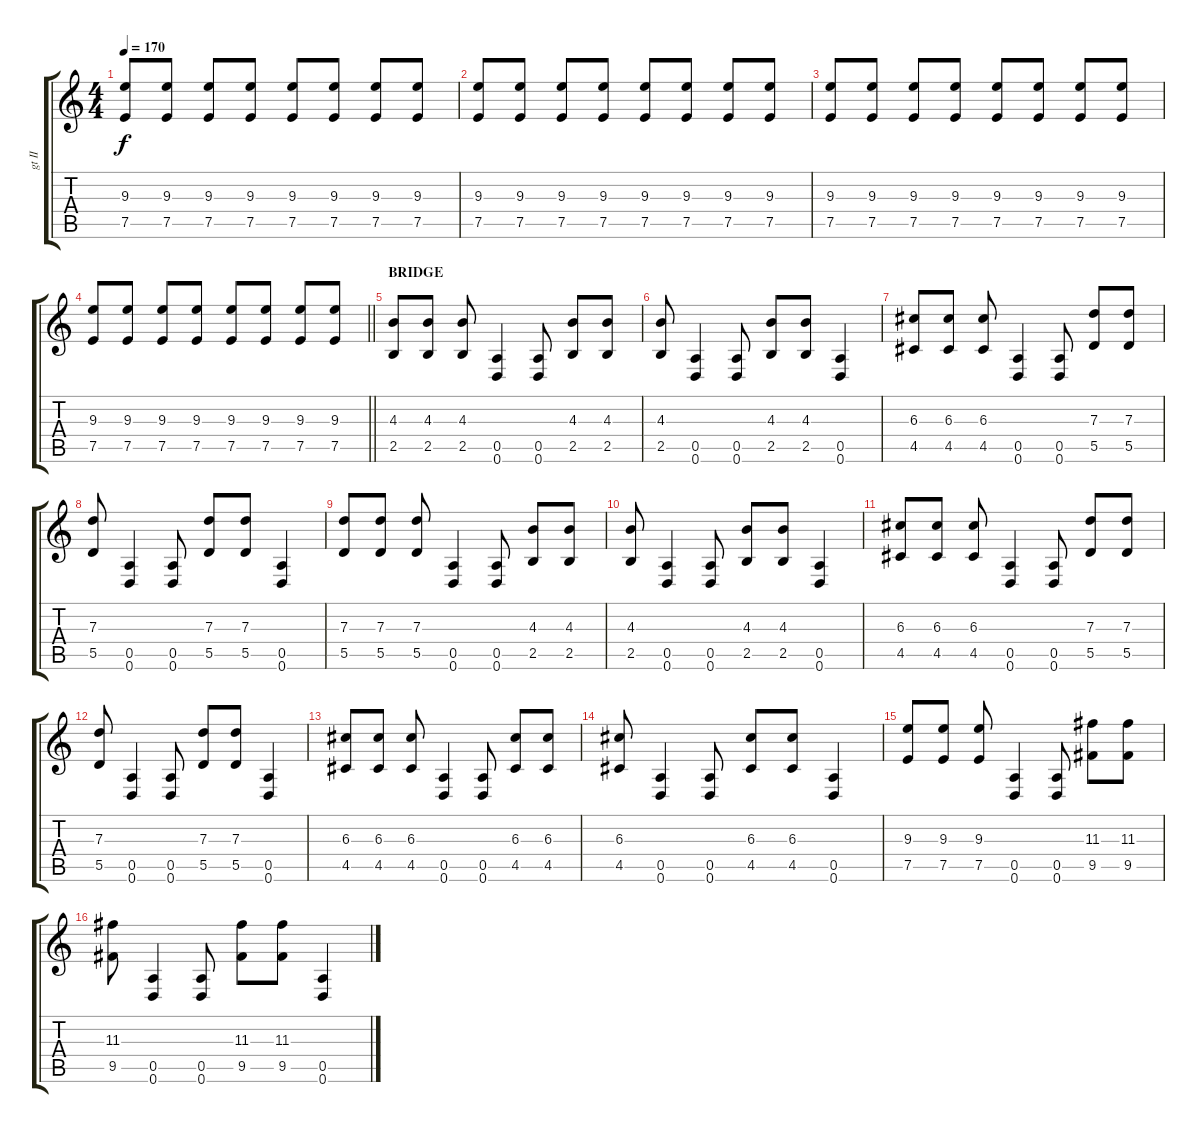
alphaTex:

\track ("gt II" "gt II") {instrument overdrivenguitar}
\staff {score tabs}
\tuning (E4 B3 G3 D3 A2 D2) {hide}
\ts (4 4)
\tempo 170
\clef g2
\ks c
(9.3 7.5).8{dy f} (9.3 7.5).8 (9.3 7.5).8 (9.3 7.5).8 (9.3 7.5).8 (9.3 7.5).8 (9.3 7.5).8 (9.3 7.5).8 |
(9.3 7.5).8 (9.3 7.5).8 (9.3 7.5).8 (9.3 7.5).8 (9.3 7.5).8 (9.3 7.5).8 (9.3 7.5).8 (9.3 7.5).8 |
(9.3 7.5).8 (9.3 7.5).8 (9.3 7.5).8 (9.3 7.5).8 (9.3 7.5).8 (9.3 7.5).8 (9.3 7.5).8 (9.3 7.5).8 |
\barLineRight lightlight
(9.3 7.5).8 (9.3 7.5).8 (9.3 7.5).8 (9.3 7.5).8 (9.3 7.5).8 (9.3 7.5).8 (9.3 7.5).8 (9.3 7.5).8 |
\section ("" "BRIDGE")
(4.3 2.5).8 (4.3 2.5).8 (4.3 2.5).8 (0.5 0.6).4 (0.5 0.6).8 (4.3 2.5).8 (4.3 2.5).8 |
(4.3 2.5).8 (0.5 0.6).4 (0.5 0.6).8 (4.3 2.5).8 (4.3 2.5).8 (0.5 0.6).4 |
(6.3 4.5).8 (6.3 4.5).8 (6.3 4.5).8 (0.5 0.6).4 (0.5 0.6).8 (7.3 5.5).8 (7.3 5.5).8 |
(7.3 5.5).8 (0.5 0.6).4 (0.5 0.6).8 (7.3 5.5).8 (7.3 5.5).8 (0.5 0.6).4 |
(7.3 5.5).8 (7.3 5.5).8 (7.3 5.5).8 (0.5 0.6).4 (0.5 0.6).8 (4.3 2.5).8 (4.3 2.5).8 |
(4.3 2.5).8 (0.5 0.6).4 (0.5 0.6).8 (4.3 2.5).8 (4.3 2.5).8 (0.5 0.6).4 |
(6.3 4.5).8 (6.3 4.5).8 (6.3 4.5).8 (0.5 0.6).4 (0.5 0.6).8 (7.3 5.5).8 (7.3 5.5).8 |
(7.3 5.5).8 (0.5 0.6).4 (0.5 0.6).8 (7.3 5.5).8 (7.3 5.5).8 (0.5 0.6).4 |
(6.3 4.5).8 (6.3 4.5).8 (6.3 4.5).8 (0.5 0.6).4 (0.5 0.6).8 (6.3 4.5).8 (6.3 4.5).8 |
(6.3 4.5).8 (0.5 0.6).4 (0.5 0.6).8 (6.3 4.5).8 (6.3 4.5).8 (0.5 0.6).4 |
(9.3 7.5).8 (9.3 7.5).8 (9.3 7.5).8 (0.5 0.6).4 (0.5 0.6).8 (11.3 9.5).8 (11.3 9.5).8 |
(11.3 9.5).8 (0.5 0.6).4 (0.5 0.6).8 (11.3 9.5).8 (11.3 9.5).8 (0.5 0.6).4
